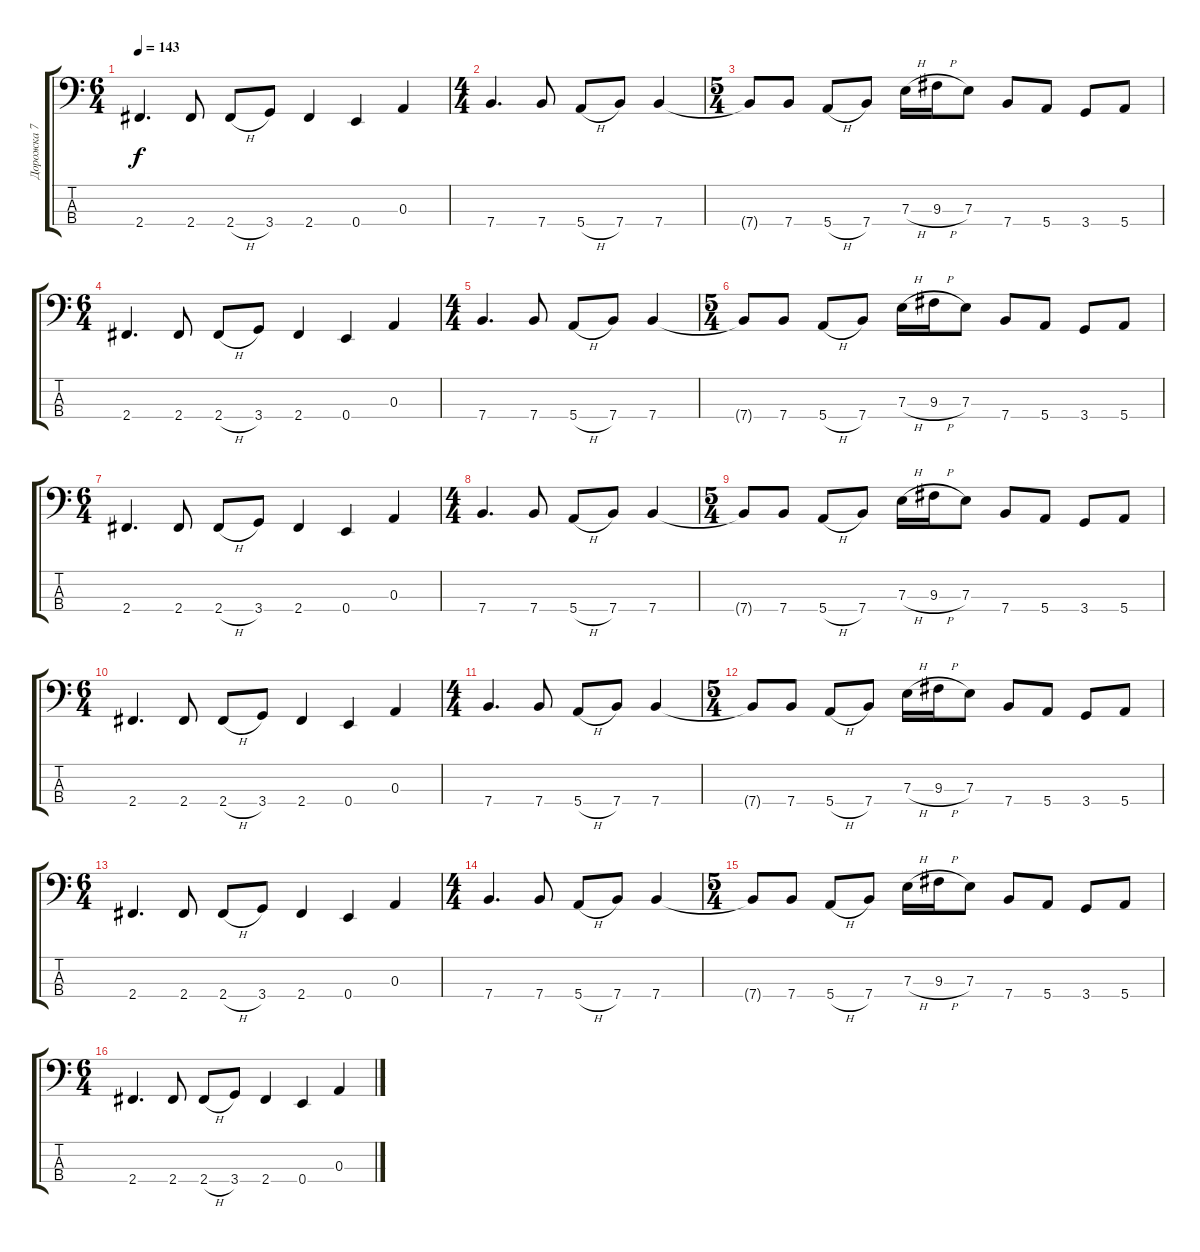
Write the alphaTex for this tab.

\track ("Дорожка 7" "Дорожка 7") {instrument electricbassfinger}
\staff {score tabs}
\tuning (G2 D2 A1 E1) {hide}
\ts (6 4)
\tempo 143
\clef f4
\ks c
2.4.4{d dy f} 2.4.8 2.4{h}.8 3.4.8 2.4.4 0.4.4 0.3.4 |
\ts (4 4)
7.4.4{d} 7.4.8 5.4{h}.8 7.4.8 7.4.4 |
\ts (5 4)
7.4{t}.8 7.4.8 5.4{h}.8 7.4.8 7.3{h}.16 9.3{h}.16 7.3.8 7.4.8 5.4.8 3.4.8 5.4.8 |
\ts (6 4)
2.4.4{d} 2.4.8 2.4{h}.8 3.4.8 2.4.4 0.4.4 0.3.4 |
\ts (4 4)
7.4.4{d} 7.4.8 5.4{h}.8 7.4.8 7.4.4 |
\ts (5 4)
7.4{t}.8 7.4.8 5.4{h}.8 7.4.8 7.3{h}.16 9.3{h}.16 7.3.8 7.4.8 5.4.8 3.4.8 5.4.8 |
\ts (6 4)
2.4.4{d} 2.4.8 2.4{h}.8 3.4.8 2.4.4 0.4.4 0.3.4 |
\ts (4 4)
7.4.4{d} 7.4.8 5.4{h}.8 7.4.8 7.4.4 |
\ts (5 4)
7.4{t}.8 7.4.8 5.4{h}.8 7.4.8 7.3{h}.16 9.3{h}.16 7.3.8 7.4.8 5.4.8 3.4.8 5.4.8 |
\ts (6 4)
2.4.4{d} 2.4.8 2.4{h}.8 3.4.8 2.4.4 0.4.4 0.3.4 |
\ts (4 4)
7.4.4{d} 7.4.8 5.4{h}.8 7.4.8 7.4.4 |
\ts (5 4)
7.4{t}.8 7.4.8 5.4{h}.8 7.4.8 7.3{h}.16 9.3{h}.16 7.3.8 7.4.8 5.4.8 3.4.8 5.4.8 |
\ts (6 4)
2.4.4{d} 2.4.8 2.4{h}.8 3.4.8 2.4.4 0.4.4 0.3.4 |
\ts (4 4)
7.4.4{d} 7.4.8 5.4{h}.8 7.4.8 7.4.4 |
\ts (5 4)
7.4{t}.8 7.4.8 5.4{h}.8 7.4.8 7.3{h}.16 9.3{h}.16 7.3.8 7.4.8 5.4.8 3.4.8 5.4.8 |
\ts (6 4)
2.4.4{d} 2.4.8 2.4{h}.8 3.4.8 2.4.4 0.4.4 0.3.4
